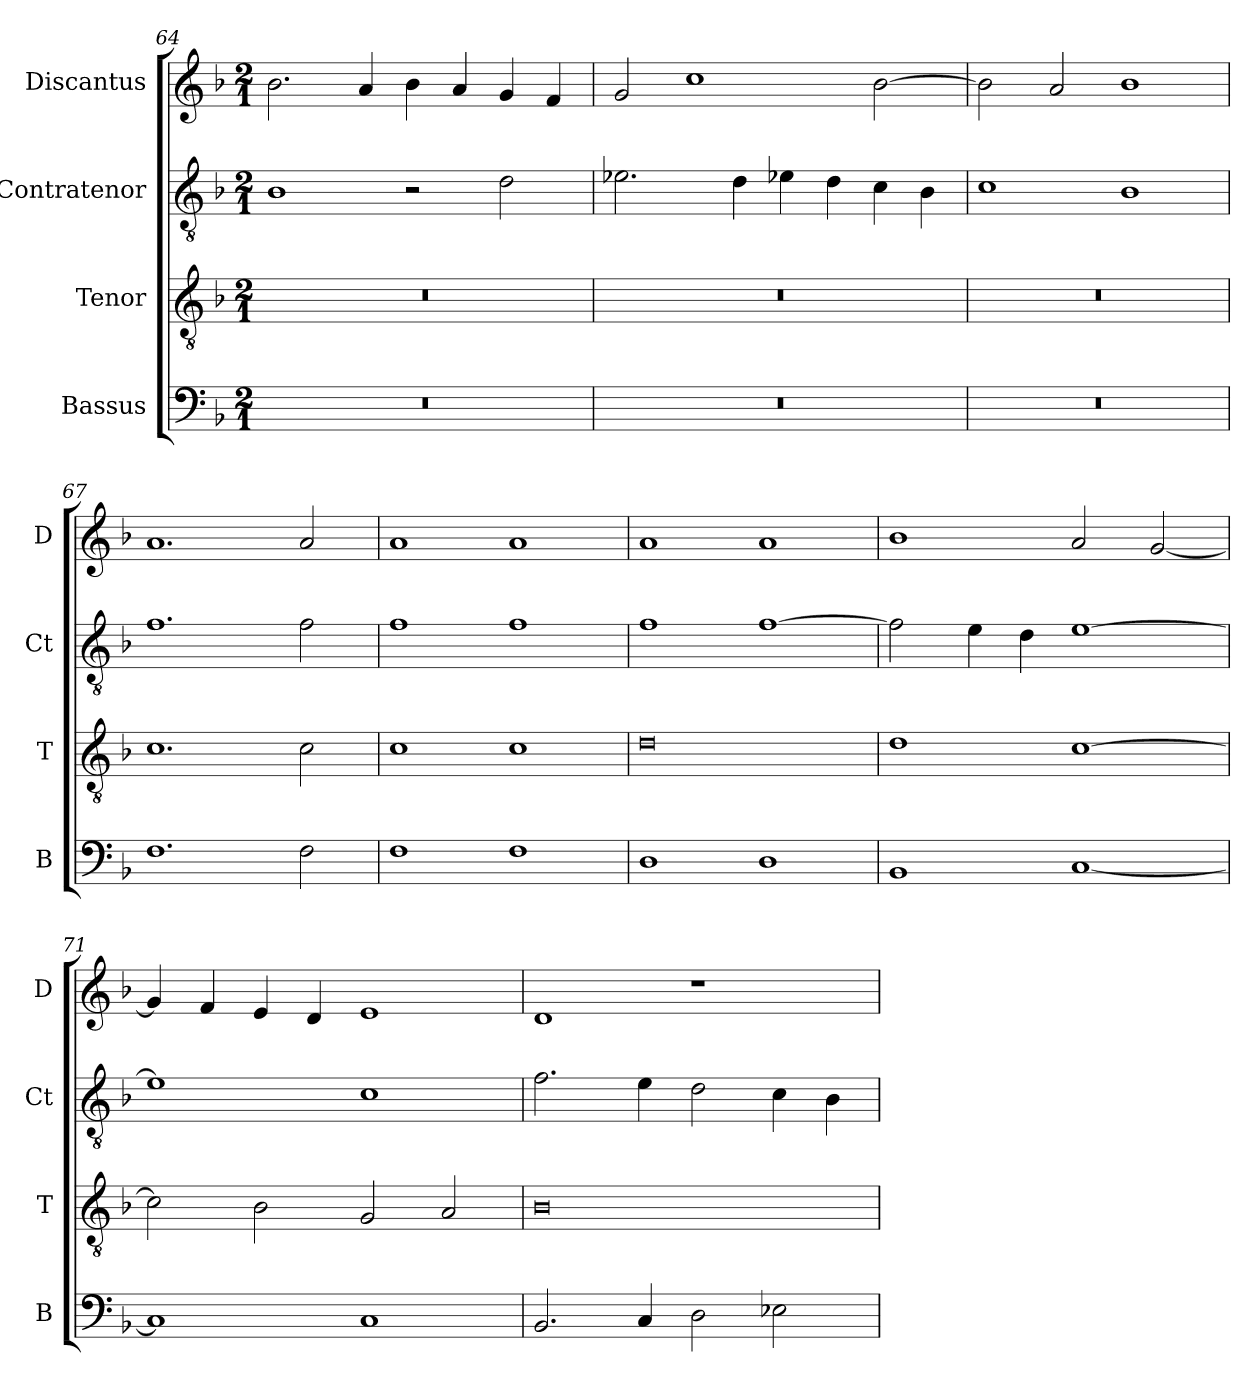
**kern	**kern	**kern	**kern
*part4	*part3	*part2	*part1
*staff4	*staff3	*staff2	*staff1
*I"Bassus	*I"Tenor	*I"Contratenor	*I"Discantus
*I'B	*I'T	*I'Ct	*I'D
*clefF4	*clefGv2	*clefGv2	*clefG2
*k[b-]	*k[b-]	*k[b-]	*k[b-]
*M2/1	*M2/1	*M2/1	*M2/1
=64	=64	=64	=64
0r	0r	1B-	2.b-\
.	.	.	4a/
.	.	2r	4b-\
.	.	.	4a/
.	.	2d\	4g/
.	.	.	4f/
=65	=65	=65	=65
0r	0r	2.e-X\	2g/
.	.	.	1cc
.	.	4d\	.
.	.	4e-X\	.
.	.	4d\	.
.	.	4c\	[2b-\
.	.	4B-\	.
=66	=66	=66	=66
0r	0r	1c	2b-\]
.	.	.	2a/
.	.	1B-	1b-
=67	=67	=67	=67
1.F	1.c	1.f	1.a
2F\	2c\	2f\	2a/
=68	=68	=68	=68
1F	1c	1f	1a
1F	1c	1f	1a
=69	=69	=69	=69
1D	0d	1f	1a
1D	.	[1f	1a
=70	=70	=70	=70
1BB-	1d	2f\]	1b-
.	.	4e\	.
.	.	4d\	.
[1C	[1c	[1e	2a/
.	.	.	[2g/
=71	=71	=71	=71
1C]	2c\]	1e]	4g/]
.	.	.	4f/
.	2B-\	.	4e/
.	.	.	4d/
1C	2G/	1c	1e
.	2A/	.	.
=72	=72	=72	=72
2.BB-/	0B-	2.f\	1d
4C/	.	4e\	.
2D\	.	2d\	1r
2E-X\	.	4c\	.
.	.	4B-\	.
=	=	=	=
*-	*-	*-	*-
